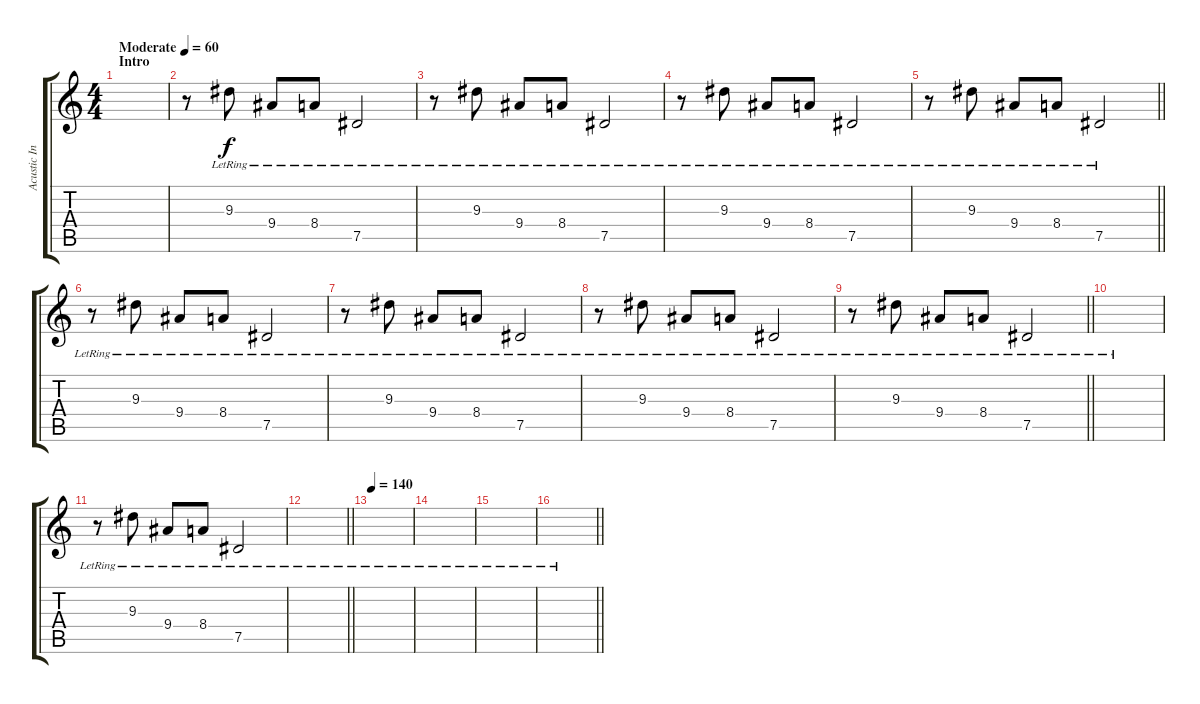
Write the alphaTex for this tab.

\track ("Acustic Intro - Guitar Solo" "Acustic In") {instrument acousticguitarsteel}
\staff {score tabs}
\tuning (Eb4 Bb3 Gb3 Db3 Ab2 Eb2) {hide}
\ts (4 4)
\section ("" "Intro")
\tempo (60 "Moderate")
\clef g2
\ks c
|
r.8 9.3{lr}.8 9.4{lr}.8 8.4{lr}.8 7.5{lr}.2 |
r.8 9.3{lr}.8 9.4{lr}.8 8.4{lr}.8 7.5{lr}.2 |
r.8 9.3{lr}.8 9.4{lr}.8 8.4{lr}.8 7.5{lr}.2 |
\barLineRight lightlight
r.8 9.3{lr}.8 9.4{lr}.8 8.4{lr}.8 7.5{lr}.2 |
r.8 9.3{lr}.8 9.4{lr}.8 8.4{lr}.8 7.5{lr}.2 |
r.8 9.3{lr}.8 9.4{lr}.8 8.4{lr}.8 7.5{lr}.2 |
r.8 9.3{lr}.8 9.4{lr}.8 8.4{lr}.8 7.5{lr}.2 |
\barLineRight lightlight
r.8 9.3{lr}.8 9.4{lr}.8 8.4{lr}.8 7.5{lr}.2 |
|
r.8 9.3{lr}.8 9.4{lr}.8 8.4{lr}.8 7.5{lr}.2 |
\barLineRight lightlight
|
\tempo 140
|
|
|
\barLineRight lightlight
